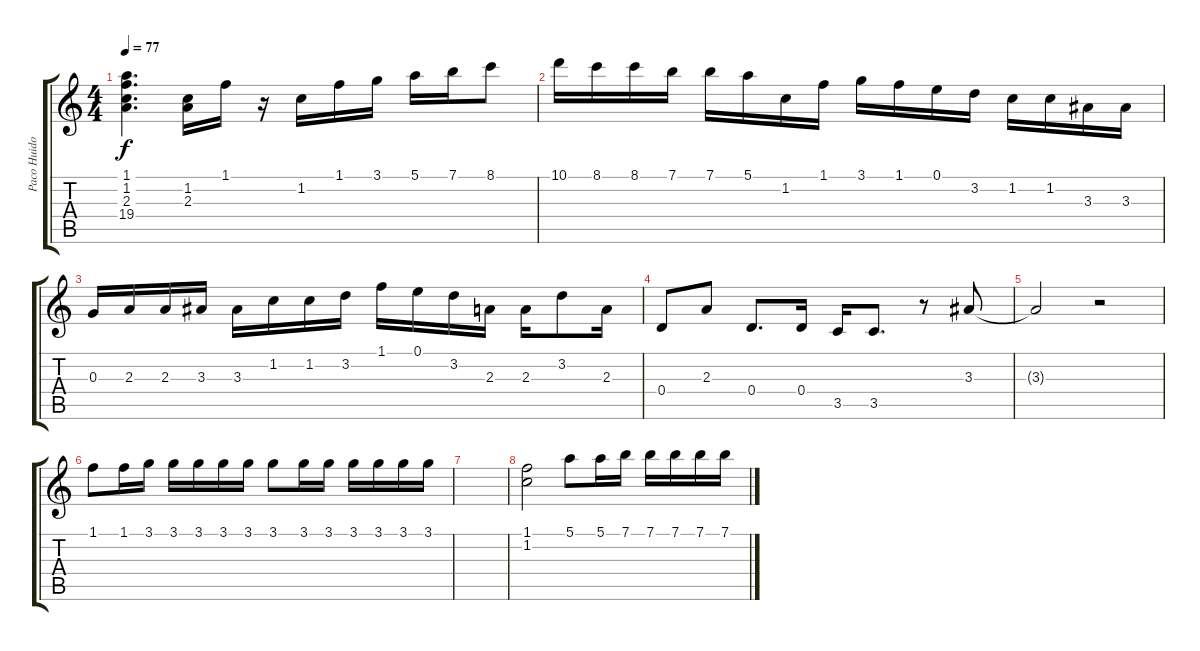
\track ("Paco Huidobro" "Paco Huido") {instrument electricguitarjazz}
\staff {score tabs}
\tuning (E4 B3 G3 D3 A2 E2) {hide}
\ts (4 4)
\tempo 77
\clef g2
\ks c
(1.1 1.2 2.3 19.4).4{d dy f} (1.2 2.3).16 1.1.16 r.16 1.2.16 1.1.16 3.1.16 5.1.16 7.1.16 8.1.8 |
10.1.16 8.1.16 8.1.16 7.1.16 7.1.16 5.1.16 1.2.16 1.1.16 3.1.16 1.1.16 0.1.16 3.2.16 1.2.16 1.2.16 3.3.16 3.3.16 |
0.3.16 2.3.16 2.3.16 3.3.16 3.3.16 1.2.16 1.2.16 3.2.16 1.1.16 0.1.16 3.2.16 2.3.16 2.3.16 3.2.8 2.3.16 |
0.4.8 2.3.8 0.4.8{d} 0.4.16 3.5.16 3.5.8{d} r.8 3.3.8 |
3.3{t}.2 r.2 |
1.1.8 1.1.16 3.1.16 3.1.16 3.1.16 3.1.16 3.1.16 3.1.8 3.1.16 3.1.16 3.1.16 3.1.16 3.1.16 3.1.16 |
|
(1.1 1.2).2 5.1.8 5.1.16 7.1.16 7.1.16 7.1.16 7.1.16 7.1.16
